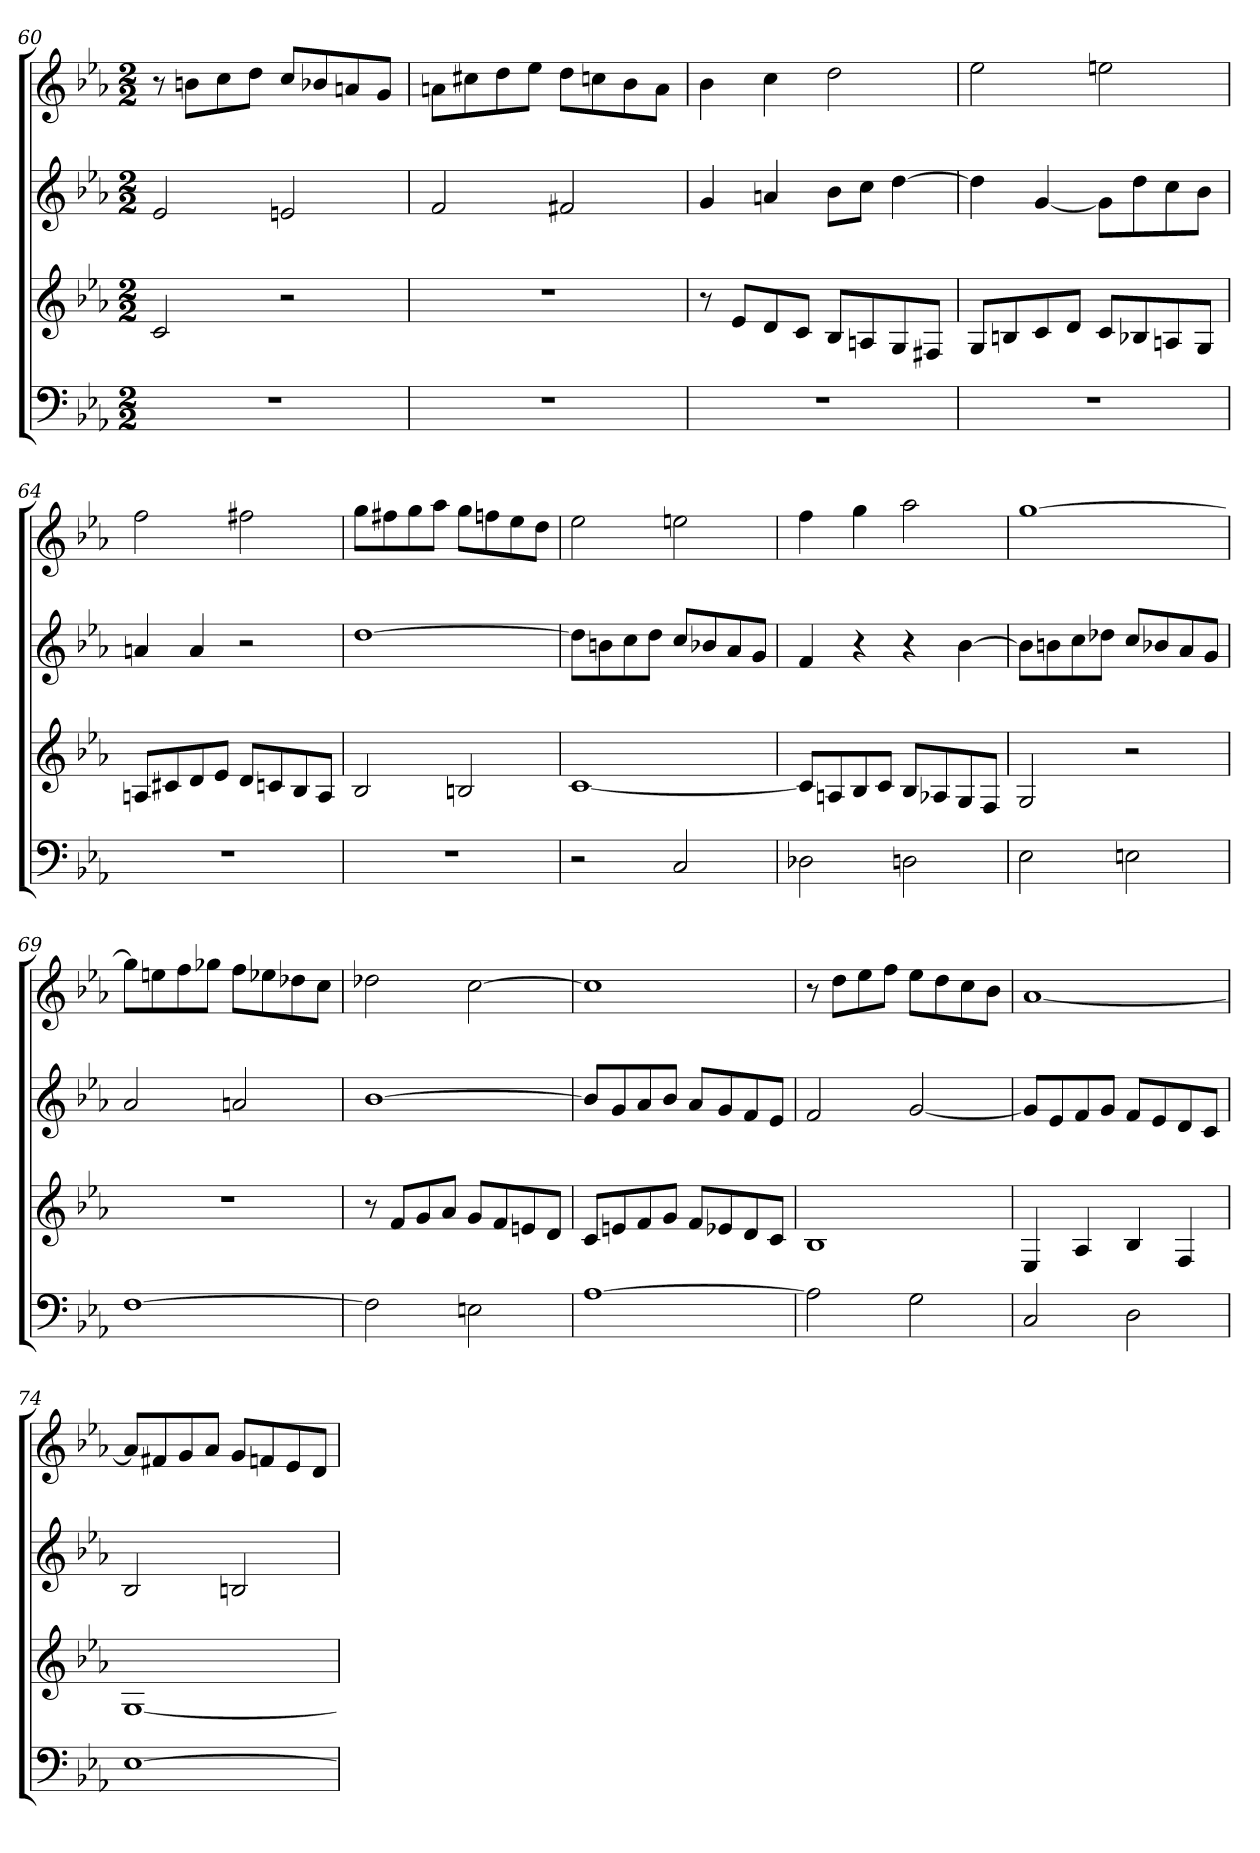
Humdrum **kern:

**kern	**kern	**kern	**kern
*part4	*part3	*part2	*part1
*staff4	*staff3	*staff2	*staff1
*k[b-e-a-]	*k[b-e-a-]	*k[b-e-a-]	*k[b-e-a-]
*M2/2	*M2/2	*M2/2	*M2/2
=60	=60	=60	=60
1r	2c	2e-	8r
.	.	.	8bnL
.	.	.	8cc
.	.	.	8ddJ
.	2r	2en	8ccL
.	.	.	8b-X
.	.	.	8an
.	.	.	8gJ
=61	=61	=61	=61
1r	1r	2f	8anL
.	.	.	8cc#X
.	.	.	8dd
.	.	.	8ee-J
.	.	2f#X	8ddL
.	.	.	8ccn
.	.	.	8b-
.	.	.	8aJ
=62	=62	=62	=62
1r	8r	4g	4b-
.	8e-L	.	.
.	8d	4an	4cc
.	8cJ	.	.
.	8B-L	8b-L	2dd
.	8An	8ccJ	.
.	8G	[4dd	.
.	8F#XJ	.	.
=63	=63	=63	=63
1r	8GL	4dd]	2ee-
.	8Bn	.	.
.	8c	[4g	.
.	8dJ	.	.
.	8cL	8gL]	2een
.	8B-X	8dd	.
.	8An	8cc	.
.	8GJ	8b-J	.
=64	=64	=64	=64
1r	8AnL	4an	2ff
.	8c#X	.	.
.	8d	4a	.
.	8e-J	.	.
.	8dL	2r	2ff#X
.	8cn	.	.
.	8B-	.	.
.	8AJ	.	.
=65	=65	=65	=65
1r	2B-	[1dd	8ggL
.	.	.	8ff#X
.	.	.	8gg
.	.	.	8aa-J
.	2Bn	.	8ggL
.	.	.	8ffn
.	.	.	8ee-
.	.	.	8ddJ
=66	=66	=66	=66
2r	[1c	8ddL]	2ee-
.	.	8bn	.
.	.	8cc	.
.	.	8ddJ	.
2C	.	8ccL	2een
.	.	8b-X	.
.	.	8a-	.
.	.	8gJ	.
=67	=67	=67	=67
2D-X	8cL]	4f	4ff
.	8An	.	.
.	8B-	4r	4gg
.	8cJ	.	.
2Dn	8B-L	4r	2aa-
.	8A-X	.	.
.	8G	[4b-	.
.	8FJ	.	.
=68	=68	=68	=68
2E-	2G	8b-L]	[1gg
.	.	8bn	.
.	.	8cc	.
.	.	8dd-XJ	.
2En	2r	8ccL	.
.	.	8b-X	.
.	.	8a-	.
.	.	8gJ	.
=69	=69	=69	=69
[1F	1r	2a-	8ggL]
.	.	.	8een
.	.	.	8ff
.	.	.	8gg-XJ
.	.	2an	8ffL
.	.	.	8ee-X
.	.	.	8dd-X
.	.	.	8ccJ
=70	=70	=70	=70
2F]	8r	[1b-	2dd-X
.	8fL	.	.
.	8g	.	.
.	8a-J	.	.
2En	8gL	.	[2cc
.	8f	.	.
.	8en	.	.
.	8dJ	.	.
=71	=71	=71	=71
[1A-	8cL	8b-L]	1cc]
.	8en	8g	.
.	8f	8a-	.
.	8gJ	8b-J	.
.	8fL	8a-L	.
.	8e-X	8g	.
.	8d	8f	.
.	8cJ	8e-J	.
=72	=72	=72	=72
2A-]	1B-	2f	8r
.	.	.	8ddL
.	.	.	8ee-
.	.	.	8ffJ
2G	.	[2g	8ee-L
.	.	.	8dd
.	.	.	8cc
.	.	.	8b-J
=73	=73	=73	=73
2C	4E-	8gL]	[1a-
.	.	8e-	.
.	4A-	8f	.
.	.	8gJ	.
2D	4B-	8fL	.
.	.	8e-	.
.	4F	8d	.
.	.	8cJ	.
=74	=74	=74	=74
[1E-	[1G	2B-	8a-L]
.	.	.	8f#X
.	.	.	8g
.	.	.	8a-J
.	.	2Bn	8gL
.	.	.	8fn
.	.	.	8e-
.	.	.	8dJ
=	=	=	=
*-	*-	*-	*-
